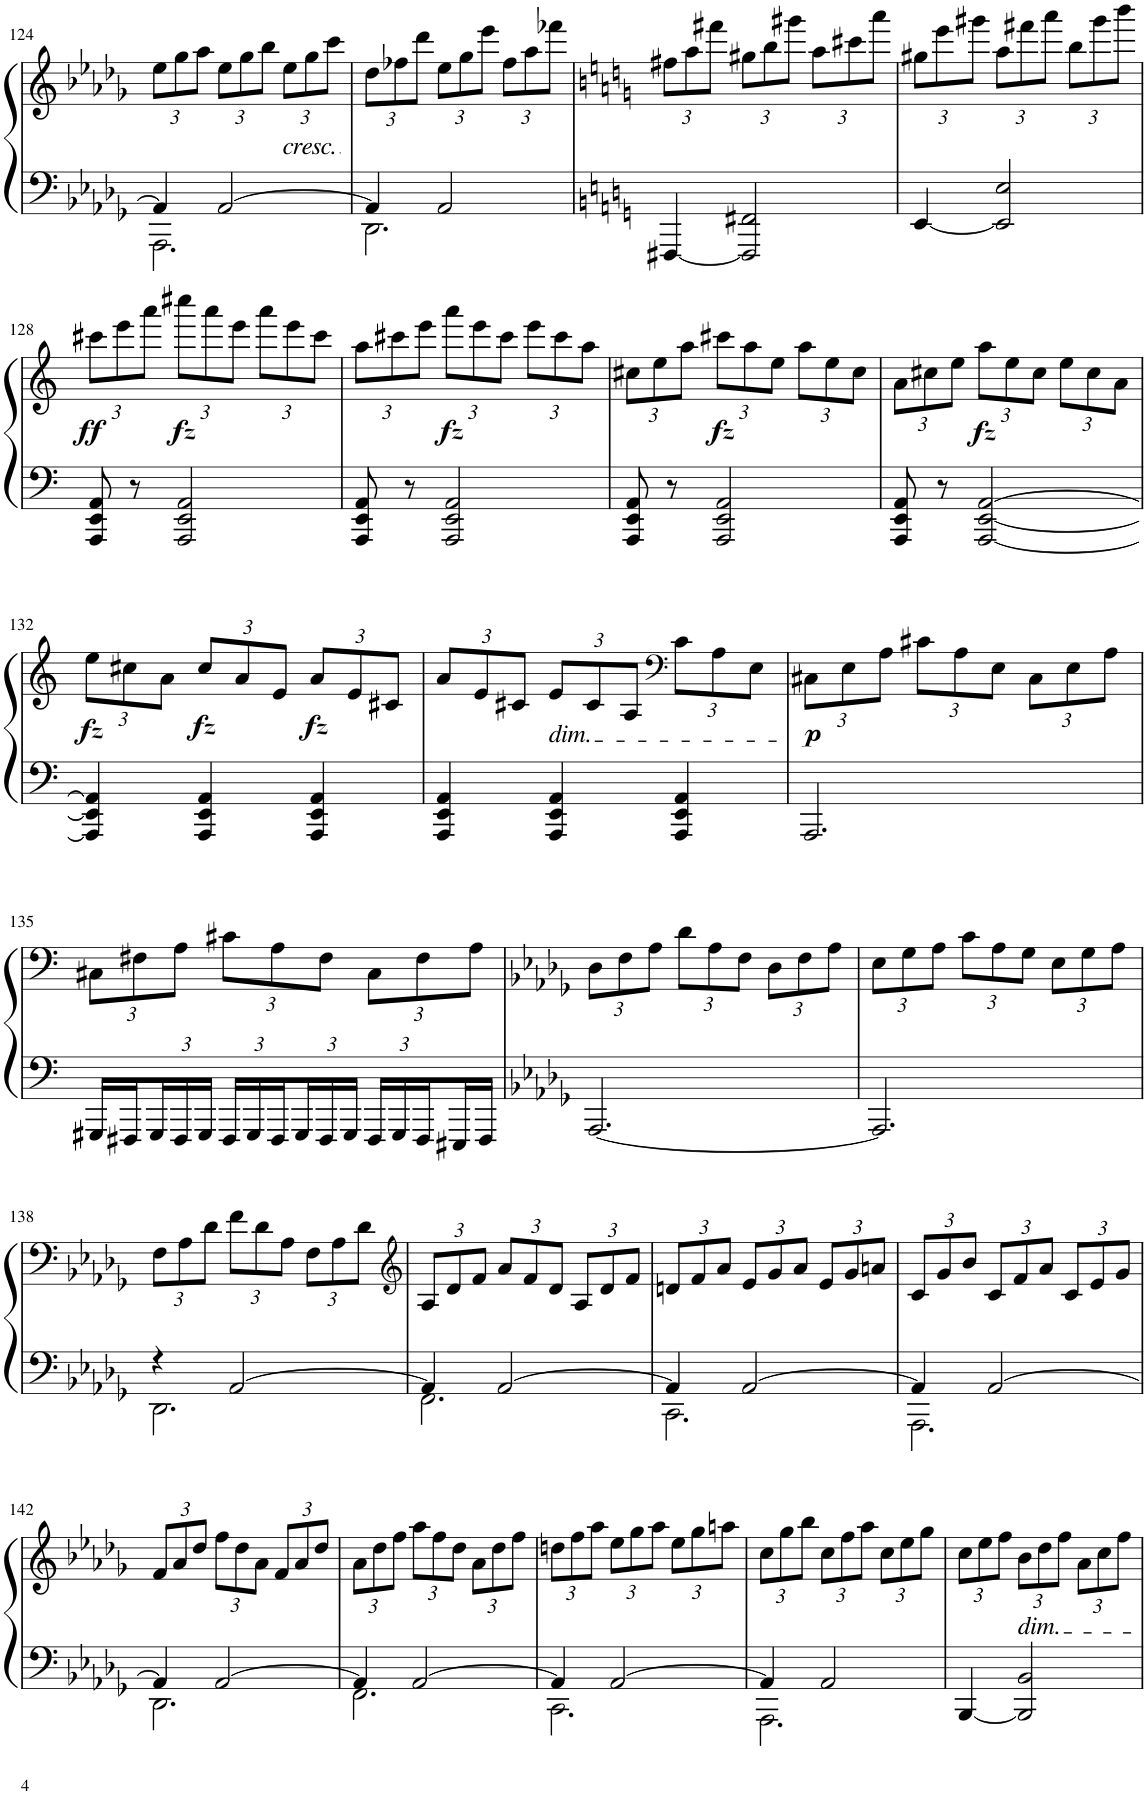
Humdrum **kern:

**kern	**kern	**dynam
*part1	*part1	*part1
*staff2	*staff1	*staff1/2
*I"Piano	*	*
*I'Pno.	*	*
!!LO:PB:g=z
*clefF4	*clefG2	*
*k[b-e-a-d-g-]	*k[b-e-a-d-g-]	*
*M3/4	*M3/4	*
=124	=124	=124
*^	*	*
*	*	*Xbrackettup	*
4AA-/]	2.AAA-\	12ee-\L	.
.	.	12gg-\	.
.	.	12aa-\J	.
[2AA-/	.	12ee-\L	.
.	.	12gg-\	.
.	.	12bb-\J	.
!	!	!LO:TX:b:i:t=cresc.	!
.	.	12ee-\L	.
.	.	12gg-\	.
.	.	12ccc\J	.
=125	=125	=125	=125
4AA-/]	2.DD-\	12dd-\L	.
.	.	12ff-X\	.
.	.	12ddd-\J	.
2AA-/	.	12ee-\L	.
.	.	12gg-\	.
.	.	12eee-\J	.
.	.	12ff-\L	.
.	.	12aa-\	.
.	.	12fff-X\J	.
*v	*v	*	*
=126	=126	=126
*k[]	*k[]	*
[4FFF#X/	12ff#X\L	.
.	12aa\	.
.	12fff#X\J	.
2FFF#/] 2FF#X/	12gg#X\L	.
.	12bb\	.
.	12ggg#X\J	.
.	12aa\L	.
.	12ccc#X\	.
.	12aaa\J	.
=127	=127	=127
[4EE/	12gg#X\L	.
.	12eee\	.
.	12ggg#X\J	.
2EE/] 2E/	12aa\L	.
.	12fff#X\	.
.	12aaa\J	.
.	12bb\L	.
.	12ggg#\	.
.	12bbb\J	.
!!LO:LB:g=z
=128	=128	=128
!	!	!LO:DY:b
8AAA/ 8EE/ 8AA/	12ccc#X\L	ff
.	12eee\	.
8r	.	.
.	12aaa\J	.
!	!	!LO:DY:b
2AAA/ 2EE/ 2AA/	12cccc#X\L	fz
.	12aaa\	.
.	12eee\J	.
.	12aaa\L	.
.	12eee\	.
.	12ccc#\J	.
=129	=129	=129
8AAA/ 8EE/ 8AA/	12aa\L	.
.	12ccc#X\	.
8r	.	.
.	12eee\J	.
!	!	!LO:DY:b
2AAA/ 2EE/ 2AA/	12aaa\L	fz
.	12eee\	.
.	12ccc#\J	.
.	12eee\L	.
.	12ccc#\	.
.	12aa\J	.
=130	=130	=130
8AAA/ 8EE/ 8AA/	12cc#X\L	.
.	12ee\	.
8r	.	.
.	12aa\J	.
!	!	!LO:DY:b
2AAA/ 2EE/ 2AA/	12ccc#X\L	fz
.	12aa\	.
.	12ee\J	.
.	12aa\L	.
.	12ee\	.
.	12cc#\J	.
=131	=131	=131
8AAA/ 8EE/ 8AA/	12a\L	.
.	12cc#X\	.
8r	.	.
.	12ee\J	.
!	!	!LO:DY:b
[2AAA/ [2EE/ [2AA/	12aa\L	fz
.	12ee\	.
.	12cc#\J	.
.	12ee\L	.
.	12cc#\	.
.	12a\J	.
!!LO:LB:g=z
=132	=132	=132
!	!	!LO:DY:b
4AAA/] 4EE/] 4AA/]	12ee\L	fz
.	12cc#X\	.
.	12a\J	.
!	!	!LO:DY:b
4AAA/ 4EE/ 4AA/	12cc#/L	fz
.	12a/	.
.	12e/J	.
!	!	!LO:DY:b
4AAA/ 4EE/ 4AA/	12a/L	fz
.	12e/	.
.	12c#X/J	.
=133	=133	=133
4AAA/ 4EE/ 4AA/	12a/L	.
.	12e/	.
.	12c#X/J	.
!	!LO:TX:b:i:t=dim.	!
4AAA/ 4EE/ 4AA/	12e/L	.
.	12c#/	.
.	12A/J	.
*	*clefF4	*
4AAA/ 4EE/ 4AA/	12c#\L	.
.	12A\	.
.	12E\J	.
=134	=134	=134
!	!	!LO:DY:b
2.AAA/	12C#X\L	p
.	12E\	.
.	12A\J	.
.	12c#X\L	.
.	12A\	.
.	12E\J	.
.	12C#\L	.
.	12E\	.
.	12A\J	.
!!LO:LB:g=z
=135	=135	=135
16GGG#X/LL	12C#X\L	.
16FFF#X/	.	.
.	12F#X\	.
*Xbrackettup	*	*
24GGG#/	.	.
24FFF#/	12A\J	.
24GGG#/JJ	.	.
24FFF#/LL	12c#X\L	.
24GGG#/	.	.
24FFF#/	12A\	.
24GGG#/	.	.
24FFF#/	12F#\J	.
24GGG#/JJ	.	.
24FFF#/LL	12C#\L	.
24GGG#/	.	.
24FFF#/	12F#\	.
16EEE#X/	.	.
.	12A\J	.
16FFF#/JJ	.	.
=136	=136	=136
*k[b-e-a-d-g-]	*k[b-e-a-d-g-]	*
[2.AAA-/	12D-\L	.
.	12F\	.
.	12A-\J	.
.	12d-\L	.
.	12A-\	.
.	12F\J	.
.	12D-\L	.
.	12F\	.
.	12A-\J	.
=137	=137	=137
2.AAA-/]	12E-\L	.
.	12G-\	.
.	12A-\J	.
.	12c\L	.
.	12A-\	.
.	12G-\J	.
.	12E-\L	.
.	12G-\	.
.	12A-\J	.
!!LO:LB:g=z
=138	=138	=138
*^	*	*
4r	2.DD-\	12F\L	.
.	.	12A-\	.
.	.	12d-\J	.
[2AA-/	.	12f\L	.
.	.	12d-\	.
.	.	12A-\J	.
.	.	12F\L	.
.	.	12A-\	.
.	.	12d-\J	.
=139	=139	=139	=139
*	*	*clefG2	*
4AA-/]	2.FF\	12A-/L	.
.	.	12d-/	.
.	.	12f/J	.
[2AA-/	.	12a-/L	.
.	.	12f/	.
.	.	12d-/J	.
.	.	12A-/L	.
.	.	12d-/	.
.	.	12f/J	.
=140	=140	=140	=140
4AA-/]	2.CC\	12dn/L	.
.	.	12f/	.
.	.	12a-/J	.
[2AA-/	.	12e-/L	.
.	.	12g-/	.
.	.	12a-/J	.
.	.	12e-/L	.
.	.	12g-/	.
.	.	12an/J	.
=141	=141	=141	=141
4AA-/]	2.AAA-\	12c/L	.
.	.	12g-/	.
.	.	12b-/J	.
[2AA-/	.	12c/L	.
.	.	12f/	.
.	.	12a-/J	.
.	.	12c/L	.
.	.	12e-/	.
.	.	12g-/J	.
!!LO:LB:g=z
=142	=142	=142	=142
4AA-/]	2.DD-\	12f/L	.
.	.	12a-/	.
.	.	12dd-/J	.
[2AA-/	.	12ff\L	.
.	.	12dd-\	.
.	.	12a-\J	.
.	.	12f/L	.
.	.	12a-/	.
.	.	12dd-/J	.
=143	=143	=143	=143
4AA-/]	2.FF\	12a-\L	.
.	.	12dd-\	.
.	.	12ff\J	.
[2AA-/	.	12aa-\L	.
.	.	12ff\	.
.	.	12dd-\J	.
.	.	12a-\L	.
.	.	12dd-\	.
.	.	12ff\J	.
=144	=144	=144	=144
4AA-/]	2.CC\	12ddn\L	.
.	.	12ff\	.
.	.	12aa-\J	.
[2AA-/	.	12ee-\L	.
.	.	12gg-\	.
.	.	12aa-\J	.
.	.	12ee-\L	.
.	.	12gg-\	.
.	.	12aan\J	.
=145	=145	=145	=145
4AA-/]	2.AAA-\	12cc\L	.
.	.	12gg-\	.
.	.	12bb-\J	.
2AA-/	.	12cc\L	.
.	.	12ff\	.
.	.	12aa-\J	.
.	.	12cc\L	.
.	.	12ee-\	.
.	.	12gg-\J	.
*v	*v	*	*
=146	=146	=146
[4BBB-/	12cc\L	.
.	12ee-\	.
.	12ff\J	.
!	!LO:TX:b:i:t=dim.	!
2BBB-/] 2BB-/	12b-\L	.
.	12dd-\	.
.	12ff\J	.
.	12a-\L	.
.	12cc\	.
.	12ff\J	.
=	=	=
*-	*-	*-
